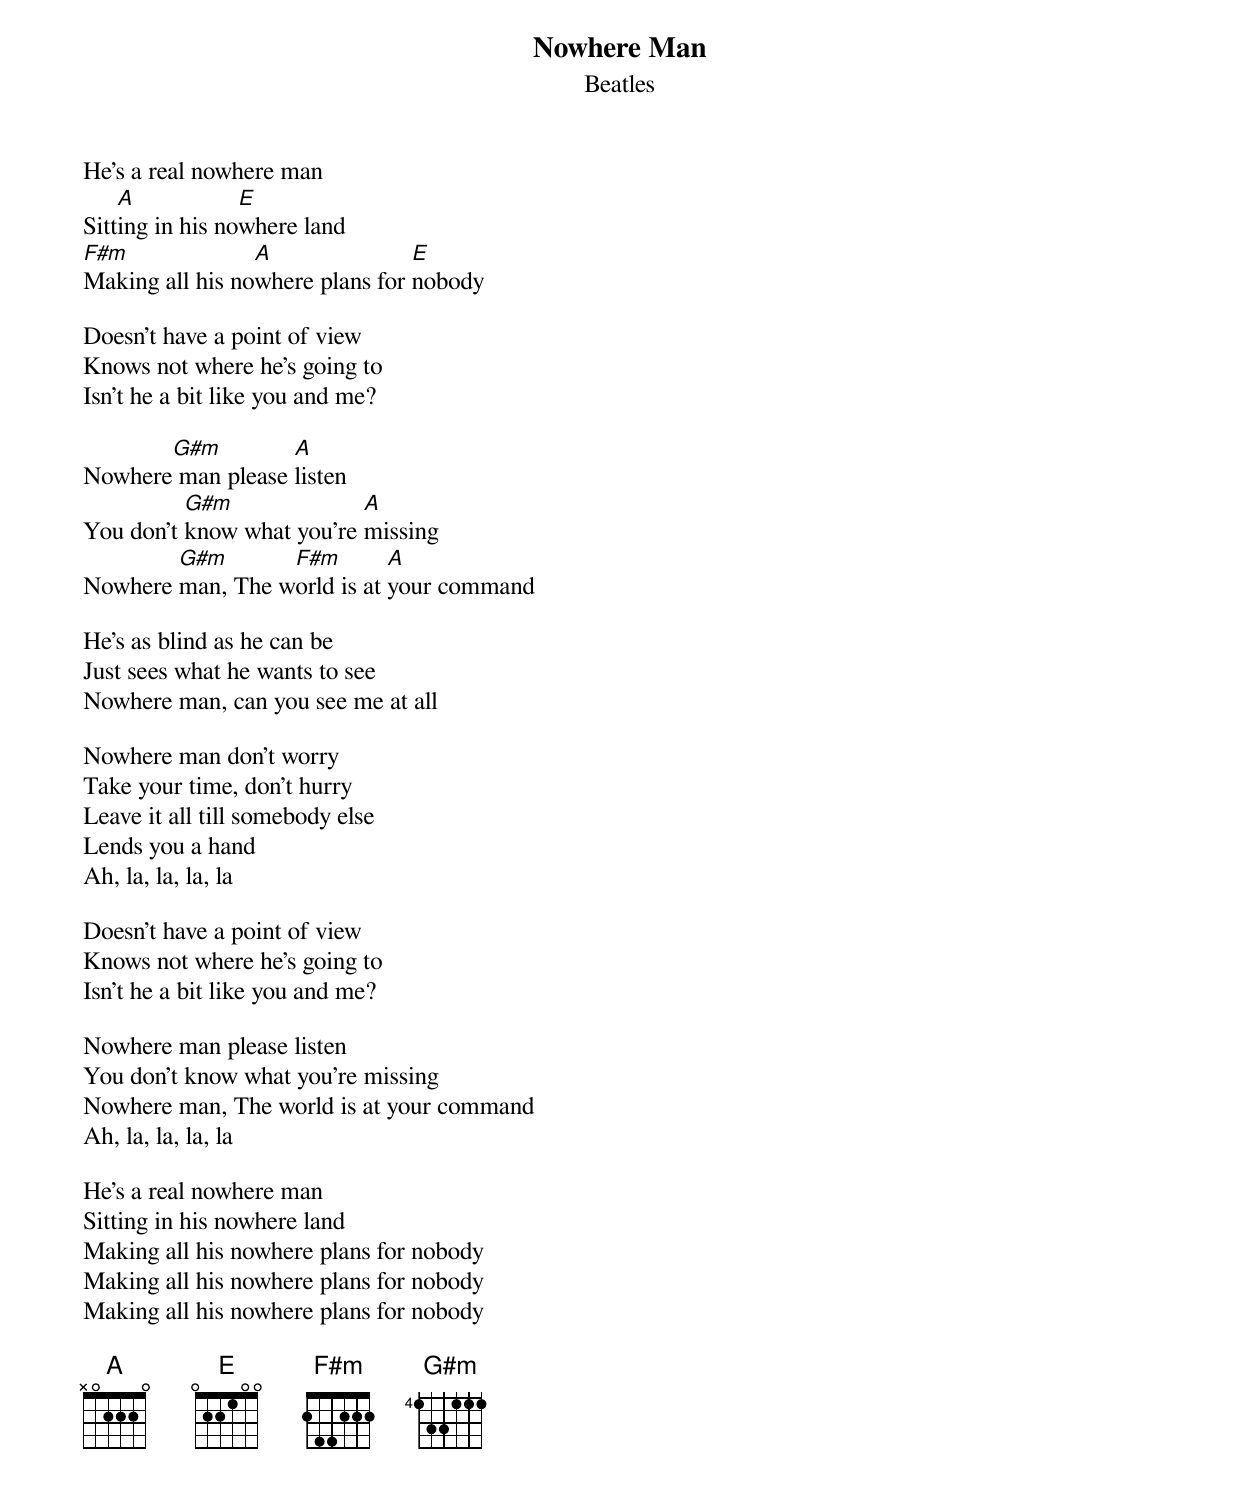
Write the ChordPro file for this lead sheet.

{title:Nowhere Man}
{subtitle:Beatles}
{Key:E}

He's a real nowhere man
Sitt[A]ing in his no[E]where land
[F#m]Making all his no[A]where plans for [E]nobody

Doesn't have a point of view
Knows not where he's going to
Isn't he a bit like you and me?

Nowhere[G#m] man please [A]listen
You don't [G#m]know what you're [A]missing
Nowhere [G#m]man, The w[F#m]orld is at [A]your command

He's as blind as he can be
Just sees what he wants to see
Nowhere man, can you see me at all

Nowhere man don't worry
Take your time, don't hurry
Leave it all till somebody else
Lends you a hand
Ah, la, la, la, la

Doesn't have a point of view
Knows not where he's going to
Isn't he a bit like you and me?

Nowhere man please listen
You don't know what you're missing
Nowhere man, The world is at your command
Ah, la, la, la, la

He's a real nowhere man
Sitting in his nowhere land
Making all his nowhere plans for nobody
Making all his nowhere plans for nobody
Making all his nowhere plans for nobody

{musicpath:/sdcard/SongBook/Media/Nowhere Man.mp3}
